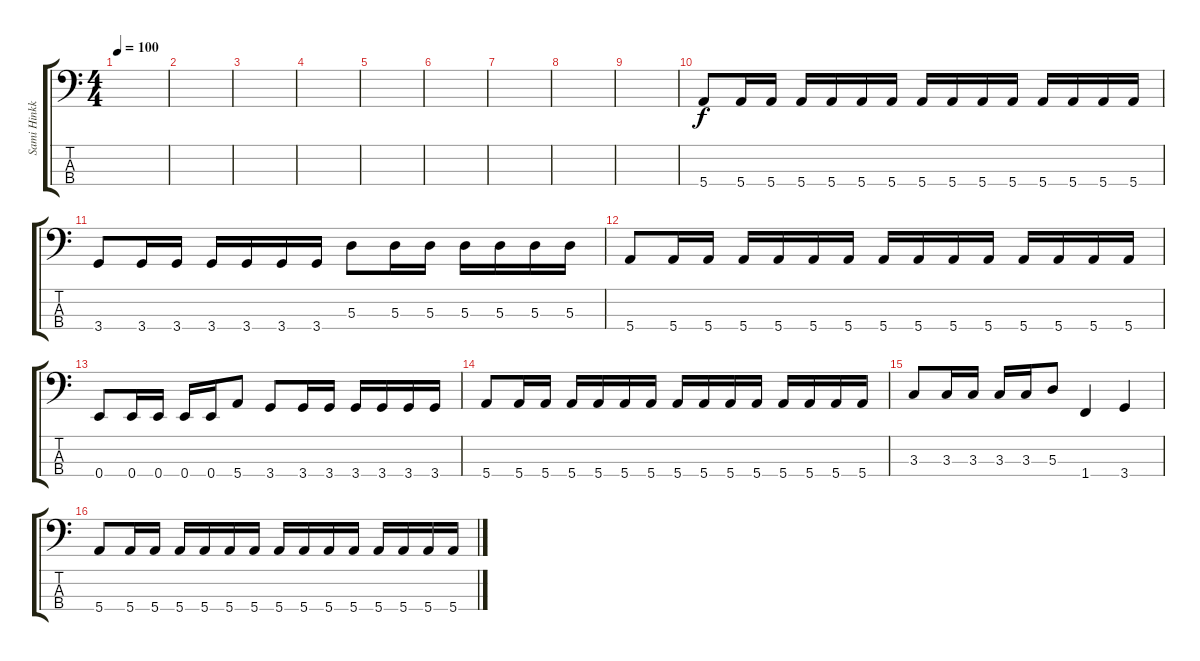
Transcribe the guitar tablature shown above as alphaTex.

\track ("Sami Hinkka" "Sami Hinkk") {instrument electricbassfinger}
\staff {score tabs}
\tuning (G2 D2 A1 E1) {hide}
\ts (4 4)
\tempo 100
\clef f4
\ks c
|
|
|
|
|
|
|
|
|
5.4.8{volume 14} 5.4.16 5.4.16 5.4.16 5.4.16 5.4.16 5.4.16 5.4.16 5.4.16 5.4.16 5.4.16 5.4.16 5.4.16 5.4.16 5.4.16 |
3.4.8 3.4.16 3.4.16 3.4.16 3.4.16 3.4.16 3.4.16 5.3.8 5.3.16 5.3.16 5.3.16 5.3.16 5.3.16 5.3.16 |
5.4.8 5.4.16 5.4.16 5.4.16 5.4.16 5.4.16 5.4.16 5.4.16 5.4.16 5.4.16 5.4.16 5.4.16 5.4.16 5.4.16 5.4.16 |
0.4.8 0.4.16 0.4.16 0.4.16 0.4.16 5.4.8 3.4.8 3.4.16 3.4.16 3.4.16 3.4.16 3.4.16 3.4.16 |
5.4.8 5.4.16 5.4.16 5.4.16 5.4.16 5.4.16 5.4.16 5.4.16 5.4.16 5.4.16 5.4.16 5.4.16 5.4.16 5.4.16 5.4.16 |
3.3.8 3.3.16 3.3.16 3.3.16 3.3.16 5.3.8 1.4.4 3.4.4 |
5.4.8 5.4.16 5.4.16 5.4.16 5.4.16 5.4.16 5.4.16 5.4.16 5.4.16 5.4.16 5.4.16 5.4.16 5.4.16 5.4.16 5.4.16
